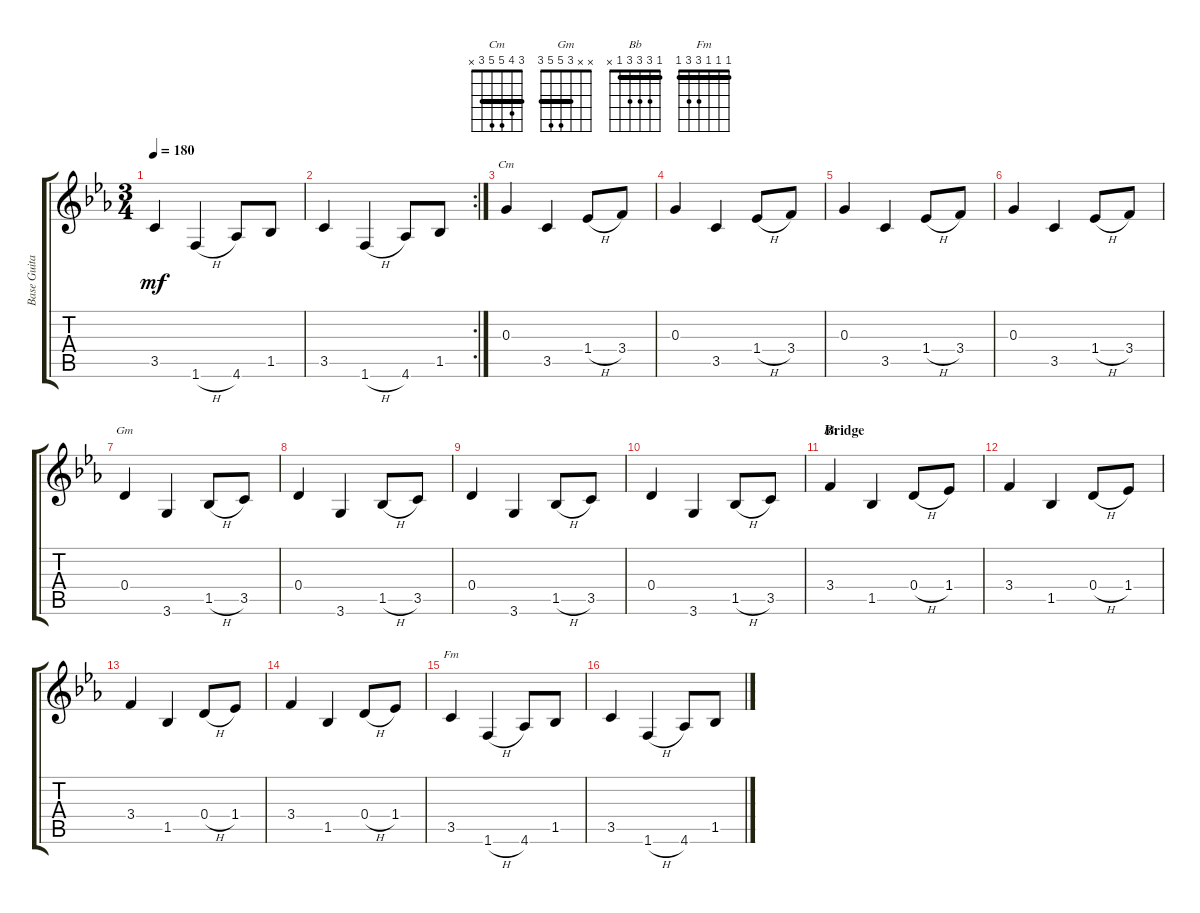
\track ("Base Guitar I" "Base Guita") {instrument acousticguitarsteel}
\staff {score tabs}
\tuning (E4 B3 G3 D3 A2 E2) {hide}
\chord ("Cm" 3 4 5 5 3 x) {barre 3}
\chord ("Gm" x x 3 5 5 3) {barre 3}
\chord ("Bb" 1 3 3 3 1 x) {barre 1}
\chord ("Fm" 1 1 1 3 3 1) {barre 1}
\ts (3 4)
\tempo 180
\clef g2
\ks cminor
3.5.4{dy mf} 1.6{h}.4 4.6.8 1.5.8 |
\rc 2
3.5.4 1.6{h}.4 4.6.8 1.5.8 |
0.3.4{ch "Cm"} 3.5.4 1.4{h}.8 3.4.8 |
0.3.4 3.5.4 1.4{h}.8 3.4.8 |
0.3.4 3.5.4 1.4{h}.8 3.4.8 |
0.3.4 3.5.4 1.4{h}.8 3.4.8 |
0.4.4{ch "Gm"} 3.6.4 1.5{h}.8 3.5.8 |
0.4.4 3.6.4 1.5{h}.8 3.5.8 |
0.4.4 3.6.4 1.5{h}.8 3.5.8 |
0.4.4 3.6.4 1.5{h}.8 3.5.8 |
\section ("" "Bridge")
3.4.4{ch "Bb"} 1.5.4 0.4{h}.8 1.4.8 |
3.4.4 1.5.4 0.4{h}.8 1.4.8 |
3.4.4 1.5.4 0.4{h}.8 1.4.8 |
3.4.4 1.5.4 0.4{h}.8 1.4.8 |
3.5.4{ch "Fm"} 1.6{h}.4 4.6.8 1.5.8 |
3.5.4 1.6{h}.4 4.6.8 1.5.8
